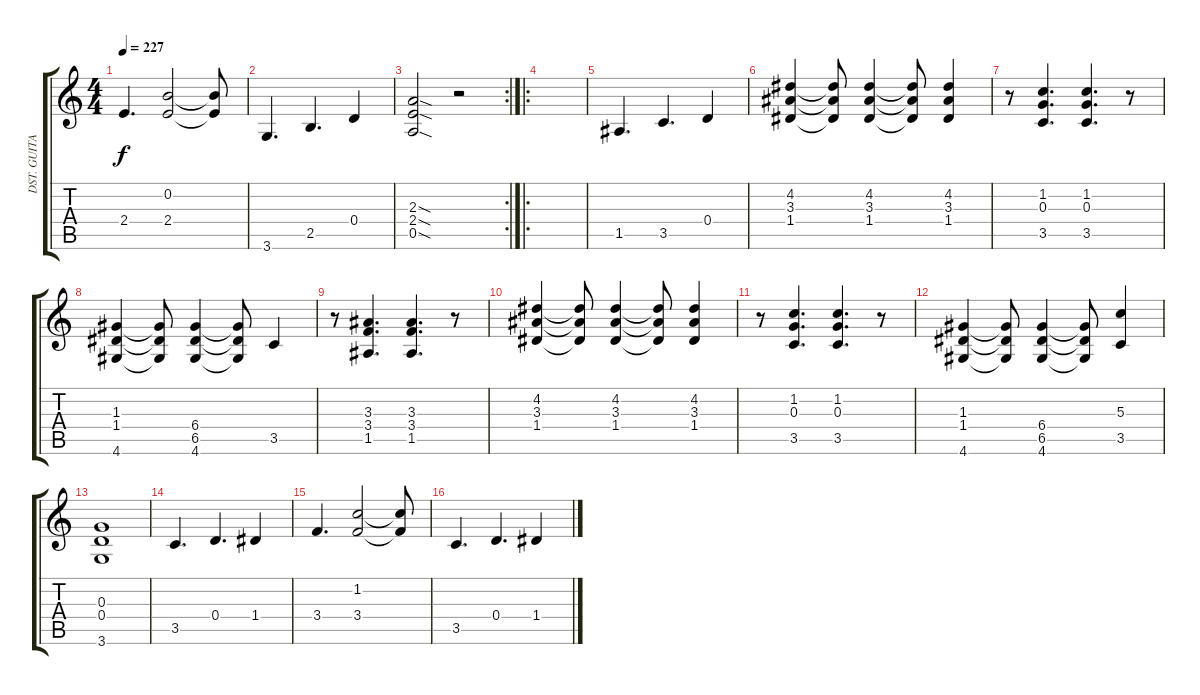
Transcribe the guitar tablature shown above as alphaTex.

\track ("DST. GUITAR (L)" "DST. GUITA") {instrument distortionguitar}
\staff {score tabs}
\tuning (E4 B3 G3 D3 A2 E2) {hide}
\ts (4 4)
\tempo 227
\clef g2
\ks c
2.4.4{d dy f} (0.2 2.4).2 (0.2{t} 2.4{t}).8 |
3.6.4{d} 2.5.4{d} 0.4.4 |
\rc 2
(2.3{sod} 2.4{sod} 0.5{sod}).2 r.2 |
\ro
|
1.5.4{d} 3.5.4{d} 0.4.4 |
(4.2 3.3 1.4).4 (4.2{t} 3.3{t} 1.4{t}).8 (4.2 3.3 1.4).4 (4.2{t} 3.3{t} 1.4{t}).8 (4.2 3.3 1.4).4 |
r.8 (1.2 0.3 3.5).4{d} (1.2 0.3 3.5).4{d} r.8 |
(1.3 1.4 4.6).4 (1.3{t} 1.4{t} 4.6{t}).8 (6.4 6.5 4.6).4 (6.4{t} 6.5{t} 4.6{t}).8 3.5.4 |
r.8 (3.3 3.4 1.5).4{d} (3.3 3.4 1.5).4{d} r.8 |
(4.2 3.3 1.4).4 (4.2{t} 3.3{t} 1.4{t}).8 (4.2 3.3 1.4).4 (4.2{t} 3.3{t} 1.4{t}).8 (4.2 3.3 1.4).4 |
r.8 (1.2 0.3 3.5).4{d} (1.2 0.3 3.5).4{d} r.8 |
(1.3 1.4 4.6).4 (1.3{t} 1.4{t} 4.6{t}).8 (6.4 6.5 4.6).4 (6.4{t} 6.5{t} 4.6{t}).8 (5.3 3.5).4 |
(0.3 0.4 3.6).1 |
3.5.4{d} 0.4.4{d} 1.4.4 |
3.4.4{d} (1.2 3.4).2 (1.2{t} 3.4{t}).8 |
3.5.4{d} 0.4.4{d} 1.4.4
